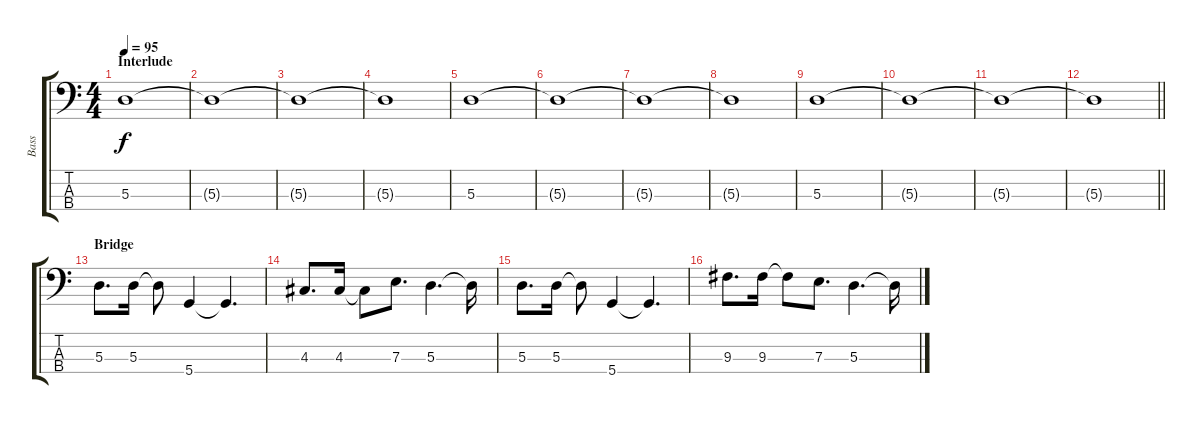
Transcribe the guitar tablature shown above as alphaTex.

\track ("Bass" "Bass") {instrument electricbassfinger}
\staff {score tabs}
\tuning (G2 D2 A1 D1) {hide}
\ts (4 4)
\section ("" "Interlude")
\tempo 95
\clef f4
\ks c
5.3.1{dy f} |
5.3{t}.1 |
5.3{t}.1 |
5.3{t}.1 |
5.3.1 |
5.3{t}.1 |
5.3{t}.1 |
5.3{t}.1 |
5.3.1 |
5.3{t}.1 |
5.3{t}.1 |
\barLineRight lightlight
5.3{t}.1 |
\section ("" "Bridge")
5.3.8{d} 5.3.16 5.3{t}.8 5.4.4 5.4{t}.4{d} |
4.3.8{d} 4.3.16 4.3{t}.8 7.3.8{d} 5.3.4{d} 5.3{t}.16 |
5.3.8{d} 5.3.16 5.3{t}.8 5.4.4 5.4{t}.4{d} |
9.3.8{d} 9.3.16 9.3{t}.8 7.3.8{d} 5.3.4{d} 5.3{t}.16
